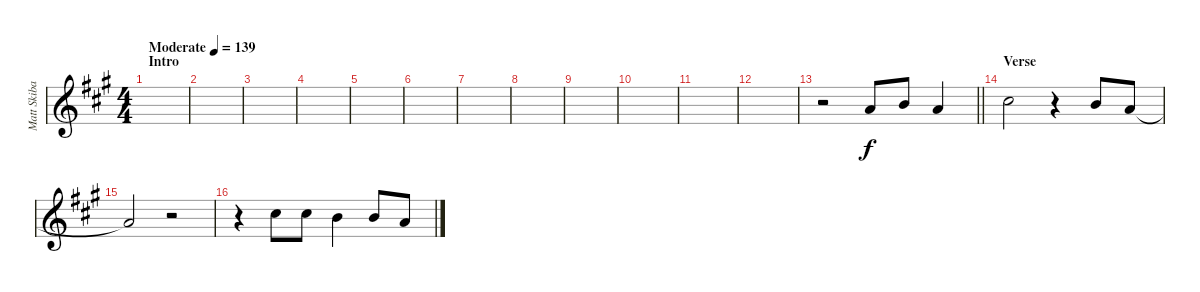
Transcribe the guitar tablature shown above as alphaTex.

\track ("Matt Skiba - Vocals" "Matt Skiba") {instrument overdrivenguitar}
\staff {score}
\tuning (E4 B3 G3 D3 A2 E2) {hide}
\ts (4 4)
\section ("" "Intro")
\tempo (139 "Moderate")
\clef g2
\ks a
|
|
|
|
|
|
|
|
|
|
|
|
\barLineRight lightlight
r.2 2.3.8 0.2.8 2.3.4 |
\section ("" "Verse")
2.2.2 r.4 0.2.8 2.3.8 |
2.3{t}.2 r.2 |
r.4 2.2.8 2.2.8 4.3.4 0.2.8 2.3.8
